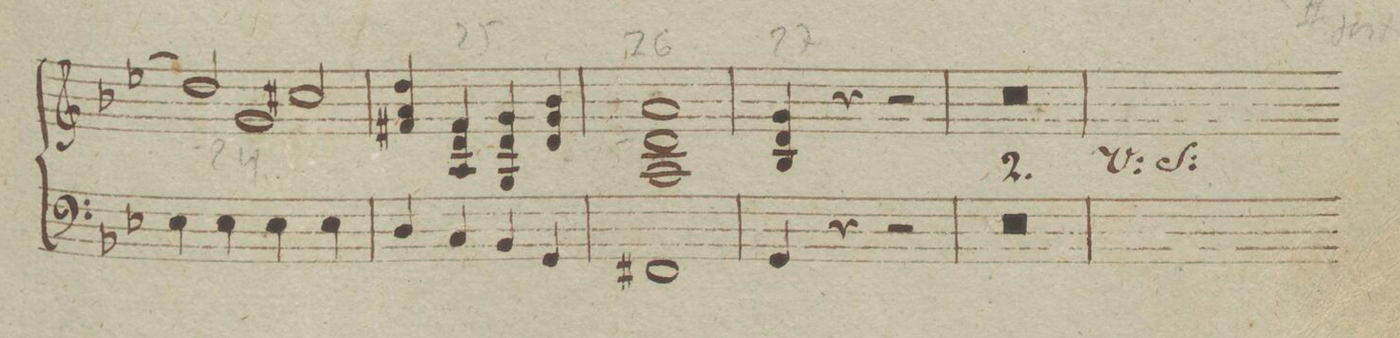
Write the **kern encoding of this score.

**kern
*I"Organo
*clefF4
*k[b-e-]
*met(c|)
*M2/2
4E-\
4E-\
4E-\
4E-\
=24
4D/
4C/
4BB-/
4GG/
=25
1FF#X
=26
4GG/
4r
2r
=27
0r
=28
=29
*-
